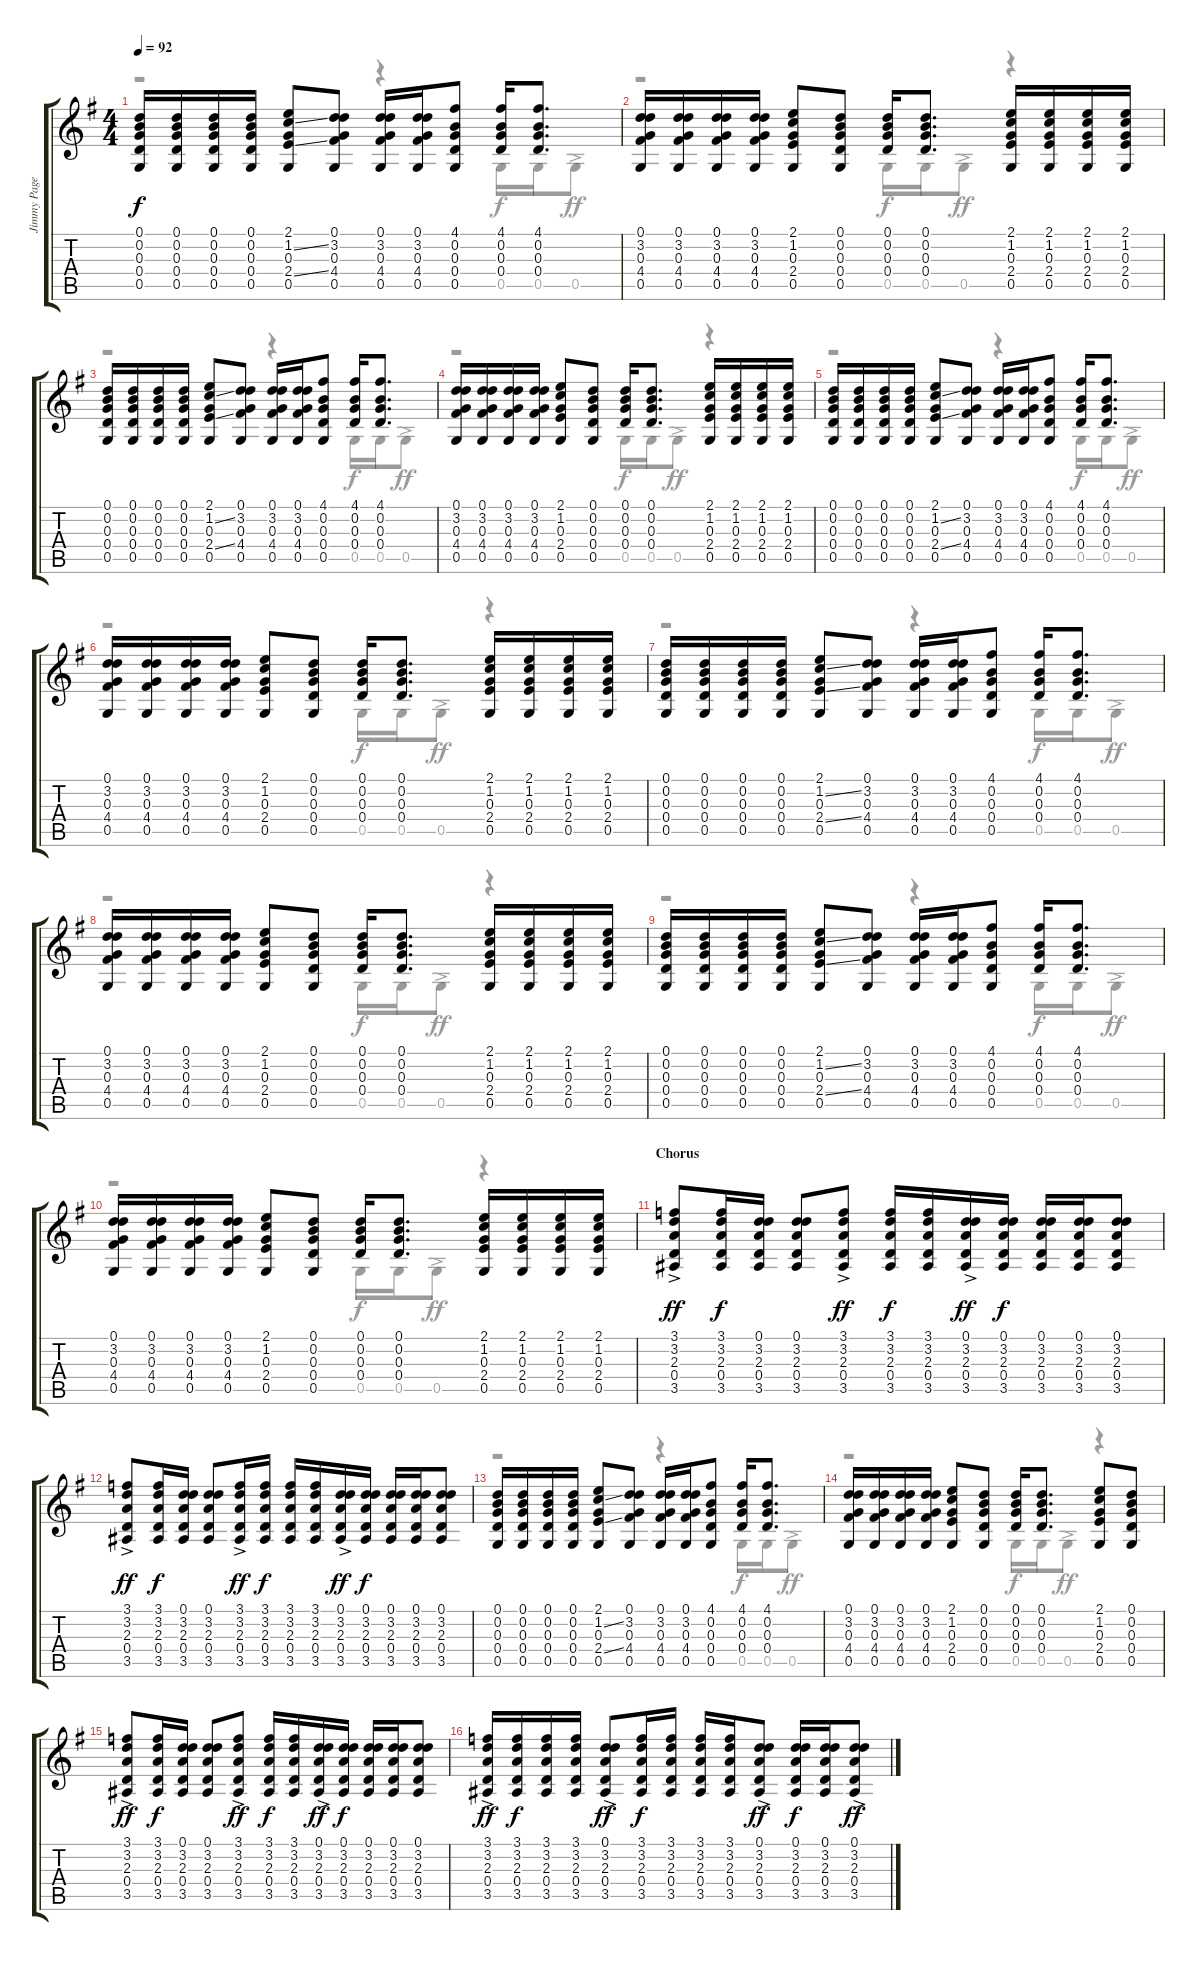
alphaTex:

\track ("Jimmy Page Steel Acoustic" "Jimmy Page") {instrument acousticguitarsteel}
\staff {score tabs}
\tuning (D4 B3 G3 D3 G2 D2) {hide}
\voice
\ts (4 4)
\tempo 92
\clef g2
\ks g
(0.1 0.2 0.3 0.4 0.5).16{dy f} (0.1 0.2 0.3 0.4 0.5).16 (0.1 0.2 0.3 0.4 0.5).16 (0.1 0.2 0.3 0.4 0.5).16 (2.1 1.2{ss} 0.3 2.4{ss} 0.5).8 (0.1 3.2 0.3 4.4 0.5).8 (0.1 3.2 0.3 4.4 0.5).16 (0.1 3.2 0.3 4.4 0.5).16 (4.1 0.2 0.3 0.4 0.5).8 (4.1 0.2 0.3 0.4).16 (4.1 0.2 0.3 0.4).8{d} |
(0.1 3.2 0.3 4.4 0.5).16 (0.1 3.2 0.3 4.4 0.5).16 (0.1 3.2 0.3 4.4 0.5).16 (0.1 3.2 0.3 4.4 0.5).16 (2.1 1.2 0.3 2.4 0.5).8 (0.1 0.2 0.3 0.4 0.5).8 (0.1 0.2 0.3 0.4).16 (0.1 0.2 0.3 0.4).8{d} (2.1 1.2 0.3 2.4 0.5).16 (2.1 1.2 0.3 2.4 0.5).16 (2.1 1.2 0.3 2.4 0.5).16 (2.1 1.2 0.3 2.4 0.5).16 |
(0.1 0.2 0.3 0.4 0.5).16 (0.1 0.2 0.3 0.4 0.5).16 (0.1 0.2 0.3 0.4 0.5).16 (0.1 0.2 0.3 0.4 0.5).16 (2.1 1.2{ss} 0.3 2.4{ss} 0.5).8 (0.1 3.2 0.3 4.4 0.5).8 (0.1 3.2 0.3 4.4 0.5).16 (0.1 3.2 0.3 4.4 0.5).16 (4.1 0.2 0.3 0.4 0.5).8 (4.1 0.2 0.3 0.4).16 (4.1 0.2 0.3 0.4).8{d} |
(0.1 3.2 0.3 4.4 0.5).16 (0.1 3.2 0.3 4.4 0.5).16 (0.1 3.2 0.3 4.4 0.5).16 (0.1 3.2 0.3 4.4 0.5).16 (2.1 1.2 0.3 2.4 0.5).8 (0.1 0.2 0.3 0.4 0.5).8 (0.1 0.2 0.3 0.4).16 (0.1 0.2 0.3 0.4).8{d} (2.1 1.2 0.3 2.4 0.5).16 (2.1 1.2 0.3 2.4 0.5).16 (2.1 1.2 0.3 2.4 0.5).16 (2.1 1.2 0.3 2.4 0.5).16 |
(0.1 0.2 0.3 0.4 0.5).16 (0.1 0.2 0.3 0.4 0.5).16 (0.1 0.2 0.3 0.4 0.5).16 (0.1 0.2 0.3 0.4 0.5).16 (2.1 1.2{ss} 0.3 2.4{ss} 0.5).8 (0.1 3.2 0.3 4.4 0.5).8 (0.1 3.2 0.3 4.4 0.5).16 (0.1 3.2 0.3 4.4 0.5).16 (4.1 0.2 0.3 0.4 0.5).8 (4.1 0.2 0.3 0.4).16 (4.1 0.2 0.3 0.4).8{d} |
(0.1 3.2 0.3 4.4 0.5).16 (0.1 3.2 0.3 4.4 0.5).16 (0.1 3.2 0.3 4.4 0.5).16 (0.1 3.2 0.3 4.4 0.5).16 (2.1 1.2 0.3 2.4 0.5).8 (0.1 0.2 0.3 0.4 0.5).8 (0.1 0.2 0.3 0.4).16 (0.1 0.2 0.3 0.4).8{d} (2.1 1.2 0.3 2.4 0.5).16 (2.1 1.2 0.3 2.4 0.5).16 (2.1 1.2 0.3 2.4 0.5).16 (2.1 1.2 0.3 2.4 0.5).16 |
(0.1 0.2 0.3 0.4 0.5).16 (0.1 0.2 0.3 0.4 0.5).16 (0.1 0.2 0.3 0.4 0.5).16 (0.1 0.2 0.3 0.4 0.5).16 (2.1 1.2{ss} 0.3 2.4{ss} 0.5).8 (0.1 3.2 0.3 4.4 0.5).8 (0.1 3.2 0.3 4.4 0.5).16 (0.1 3.2 0.3 4.4 0.5).16 (4.1 0.2 0.3 0.4 0.5).8 (4.1 0.2 0.3 0.4).16 (4.1 0.2 0.3 0.4).8{d} |
(0.1 3.2 0.3 4.4 0.5).16 (0.1 3.2 0.3 4.4 0.5).16 (0.1 3.2 0.3 4.4 0.5).16 (0.1 3.2 0.3 4.4 0.5).16 (2.1 1.2 0.3 2.4 0.5).8 (0.1 0.2 0.3 0.4 0.5).8 (0.1 0.2 0.3 0.4).16 (0.1 0.2 0.3 0.4).8{d} (2.1 1.2 0.3 2.4 0.5).16 (2.1 1.2 0.3 2.4 0.5).16 (2.1 1.2 0.3 2.4 0.5).16 (2.1 1.2 0.3 2.4 0.5).16 |
(0.1 0.2 0.3 0.4 0.5).16 (0.1 0.2 0.3 0.4 0.5).16 (0.1 0.2 0.3 0.4 0.5).16 (0.1 0.2 0.3 0.4 0.5).16 (2.1 1.2{ss} 0.3 2.4{ss} 0.5).8 (0.1 3.2 0.3 4.4 0.5).8 (0.1 3.2 0.3 4.4 0.5).16 (0.1 3.2 0.3 4.4 0.5).16 (4.1 0.2 0.3 0.4 0.5).8 (4.1 0.2 0.3 0.4).16 (4.1 0.2 0.3 0.4).8{d} |
(0.1 3.2 0.3 4.4 0.5).16 (0.1 3.2 0.3 4.4 0.5).16 (0.1 3.2 0.3 4.4 0.5).16 (0.1 3.2 0.3 4.4 0.5).16 (2.1 1.2 0.3 2.4 0.5).8 (0.1 0.2 0.3 0.4 0.5).8 (0.1 0.2 0.3 0.4).16 (0.1 0.2 0.3 0.4).8{d} (2.1 1.2 0.3 2.4 0.5).16 (2.1 1.2 0.3 2.4 0.5).16 (2.1 1.2 0.3 2.4 0.5).16 (2.1 1.2 0.3 2.4 0.5).16 |
\section ("" "Chorus")
(3.1{ac} 3.2{ac} 2.3{ac} 0.4{ac} 3.5{ac}).8{dy ff} (3.1 3.2 2.3 0.4 3.5).16{dy f} (0.1 3.2 2.3 0.4 3.5).16 (0.1 3.2 2.3 0.4 3.5).8 (3.1{ac} 3.2{ac} 2.3{ac} 0.4{ac} 3.5{ac}).8{dy ff} (3.1 3.2 2.3 0.4 3.5).16{dy f} (3.1 3.2 2.3 0.4 3.5).16 (0.1{ac} 3.2{ac} 2.3{ac} 0.4{ac} 3.5{ac}).16{dy ff} (0.1 3.2 2.3 0.4 3.5).16{dy f} (0.1 3.2 2.3 0.4 3.5).16 (0.1 3.2 2.3 0.4 3.5).16 (0.1 3.2 2.3 0.4 3.5).8 |
(3.1{ac} 3.2{ac} 2.3{ac} 0.4{ac} 3.5{ac}).8{dy ff} (3.1 3.2 2.3 0.4 3.5).16{dy f} (0.1 3.2 2.3 0.4 3.5).16 (0.1 3.2 2.3 0.4 3.5).8 (3.1{ac} 3.2{ac} 2.3{ac} 0.4{ac} 3.5{ac}).16{dy ff} (3.1 3.2 2.3 0.4 3.5).16{dy f} (3.1 3.2 2.3 0.4 3.5).16 (3.1 3.2 2.3 0.4 3.5).16 (0.1{ac} 3.2{ac} 2.3{ac} 0.4{ac} 3.5{ac}).16{dy ff} (0.1 3.2 2.3 0.4 3.5).16{dy f} (0.1 3.2 2.3 0.4 3.5).16 (0.1 3.2 2.3 0.4 3.5).16 (0.1 3.2 2.3 0.4 3.5).8 |
(0.1 0.2 0.3 0.4 0.5).16 (0.1 0.2 0.3 0.4 0.5).16 (0.1 0.2 0.3 0.4 0.5).16 (0.1 0.2 0.3 0.4 0.5).16 (2.1 1.2{ss} 0.3 2.4{ss} 0.5).8 (0.1 3.2 0.3 4.4 0.5).8 (0.1 3.2 0.3 4.4 0.5).16 (0.1 3.2 0.3 4.4 0.5).16 (4.1 0.2 0.3 0.4 0.5).8 (4.1 0.2 0.3 0.4).16 (4.1 0.2 0.3 0.4).8{d} |
(0.1 3.2 0.3 4.4 0.5).16 (0.1 3.2 0.3 4.4 0.5).16 (0.1 3.2 0.3 4.4 0.5).16 (0.1 3.2 0.3 4.4 0.5).16 (2.1 1.2 0.3 2.4 0.5).8 (0.1 0.2 0.3 0.4 0.5).8 (0.1 0.2 0.3 0.4).16 (0.1 0.2 0.3 0.4).8{d} (2.1 1.2 0.3 2.4 0.5).8 (0.1 0.2 0.3 0.4 0.5).8 |
(3.1{ac} 3.2{ac} 2.3{ac} 0.4{ac} 3.5{ac}).8{dy ff} (3.1 3.2 2.3 0.4 3.5).16{dy f} (0.1 3.2 2.3 0.4 3.5).16 (0.1 3.2 2.3 0.4 3.5).8 (3.1{ac} 3.2{ac} 2.3{ac} 0.4{ac} 3.5{ac}).8{dy ff} (3.1 3.2 2.3 0.4 3.5).16{dy f} (3.1 3.2 2.3 0.4 3.5).16 (0.1{ac} 3.2{ac} 2.3{ac} 0.4{ac} 3.5{ac}).16{dy ff} (0.1 3.2 2.3 0.4 3.5).16{dy f} (0.1 3.2 2.3 0.4 3.5).16 (0.1 3.2 2.3 0.4 3.5).16 (0.1 3.2 2.3 0.4 3.5).8 |
(3.1{ac} 3.2{ac} 2.3{ac} 0.4{ac} 3.5{ac}).16{dy ff} (3.1 3.2 2.3 0.4 3.5).16{dy f} (3.1 3.2 2.3 0.4 3.5).16 (3.1 3.2 2.3 0.4 3.5).16 (0.1{ac} 3.2{ac} 2.3{ac} 0.4{ac} 3.5{ac}).8{dy ff} (3.1 3.2 2.3 0.4 3.5).16{dy f} (3.1 3.2 2.3 0.4 3.5).16 (3.1 3.2 2.3 0.4 3.5).16 (3.1 3.2 2.3 0.4 3.5).16 (0.1{ac} 3.2{ac} 2.3{ac} 0.4{ac} 3.5{ac}).8{dy ff} (0.1 3.2 2.3 0.4 3.5).16{dy f} (0.1 3.2 2.3 0.4 3.5).16 (0.1{ac} 3.2{ac} 2.3{ac} 0.4{ac} 3.5{ac}).8{dy ff}
\voice
\clef g2
\ottava regular
\simile none
\ks g
r.2{dy ff} r.4 0.5.16{dy f} 0.5.16 0.5{ac}.8{dy ff} |
r.2 0.5.16{dy f} 0.5.16 0.5{ac}.8{dy ff} r.4 |
r.2 r.4 0.5.16{dy f} 0.5.16 0.5{ac}.8{dy ff} |
r.2 0.5.16{dy f} 0.5.16 0.5{ac}.8{dy ff} r.4 |
r.2 r.4 0.5.16{dy f} 0.5.16 0.5{ac}.8{dy ff} |
r.2 0.5.16{dy f} 0.5.16 0.5{ac}.8{dy ff} r.4 |
r.2 r.4 0.5.16{dy f} 0.5.16 0.5{ac}.8{dy ff} |
r.2 0.5.16{dy f} 0.5.16 0.5{ac}.8{dy ff} r.4 |
r.2 r.4 0.5.16{dy f} 0.5.16 0.5{ac}.8{dy ff} |
r.2 0.5.16{dy f} 0.5.16 0.5{ac}.8{dy ff} r.4 |
|
|
r.2 r.4 0.5.16{dy f} 0.5.16 0.5{ac}.8{dy ff} |
r.2 0.5.16{dy f} 0.5.16 0.5{ac}.8{dy ff} r.4 |
|
